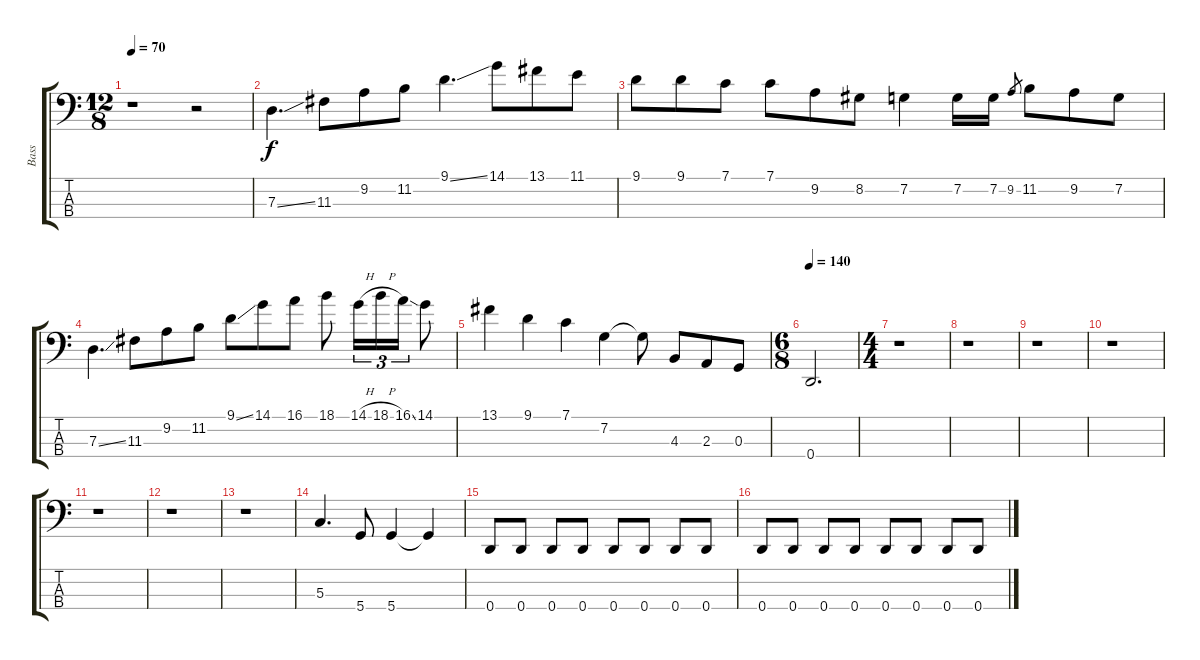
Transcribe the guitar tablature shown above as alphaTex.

\track ("Bass" "Bass") {instrument electricbassfinger}
\staff {score tabs}
\tuning (F2 C2 G1 D1) {hide}
\ts (12 8)
\tempo 70
\clef f4
\ks c
r.1{dy f instrument electricbassfinger} r.2 |
7.3{ss}.4{d} 11.3.8 9.2.8 11.2.8 9.1{ss}.4{d} 14.1.8 13.1.8 11.1.8 |
9.1.8 9.1.8 7.1.8 7.1.8 9.2.8 8.2.8 7.2.4 7.2.16 7.2.16 9.2.8{gr} 11.2.8 9.2.8 7.2.8 |
7.3{ss}.4{d} 11.3.8 9.2.8 11.2.8 9.1{ss}.8 14.1.8 16.1.8 18.1.8 14.1{h}.16{tu (3 2)} 18.1{h}.16{tu (3 2)} 16.1{ss}.16{tu (3 2)} 14.1.8 |
13.1.4 9.1.4 7.1.4 7.2.4 7.2{t}.8 4.3.8 2.3.8 0.3.8 |
\ts (6 8)
\tempo 140
0.4.2{d} |
\ts (4 4)
r.1 |
r.1 |
r.1 |
r.1 |
r.1 |
r.1 |
r.1 |
5.3.4{d} 5.4.8 5.4.4 5.4{t}.4 |
0.4.8 0.4.8 0.4.8 0.4.8 0.4.8 0.4.8 0.4.8 0.4.8 |
0.4.8 0.4.8 0.4.8 0.4.8 0.4.8 0.4.8 0.4.8 0.4.8
